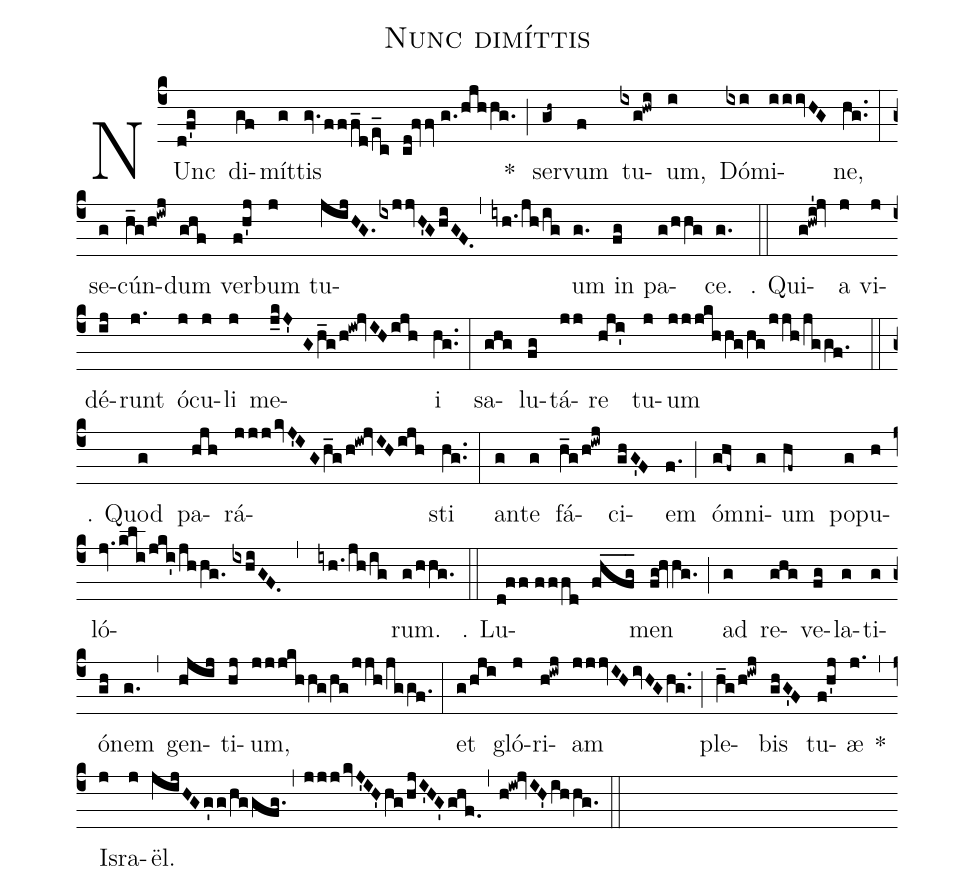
name:Nunc dimíttis;
%%
(c4) NUnc(d!f'g) di(gf)mít(g)tis(gv.fff_d!/e_c cd!fvv!//g.!/hjhhg.) *(;)
ser(gh~)vum(f) tu(ixg!hwi)um,(i) Dó(ixi)mi(iiivHG)ne,(hg..) (:)
se(g)cún(h_g!/h!iwj)dum(ghf) ver(f!h'j)bum(j) tu(jijHG.!/ixjjvH'GhiGF.,iyh.!/jh!/ig)um(g.) in(fg) pa(g!/hhg)ce.(g.) (::)

℣. Qui(g!hwi'!jv)a(j) vi(j)dé(ij)runt(j.) ó(j)cu(j)li(j) me(j_kJ'G!/h_g!/h!iw!jvIHijh)i(hg..) (:)
sa(ghg)lu(fg)tá(jj)re(hji') tu(j)um(jjjkhhg!/hg!/jjh!/jggf.) (::)

℣. Quod(g) pa(hjh)rá(jjjkvJ'IG!/h_g!/h!iw!jvIHijh)sti(hg..) (:)
an(g)te(g) fá(h_g!/h!iwj)ci(ghG'F)em(f.) (;)
ó(ghf~)mni(g)um(hf~) po(g)pu(h)ló(jv.kli/jki'!/jhhg.//ixhiGF.,iyh.!/jh!/ig)rum.(g!/hhg.) (::)

℣. Lu(d!ff!//fffd! fhfg___)men(fg!hvhg.) (;)
ad(g) re(ghg)ve(fg)la(g)ti(g)ó(gh)nem(g.) (,)
gen(hjij)ti(hj)um,(jjjkhhg!/hg!/jjh!/jggf.) (:)
et(g!/hji) gló(j)ri(h!iwj)am(jjjvIHivHGhg..) (;)
ple(h_g!/h!iwj)bis(ghG'F) tu(f!h'j)æ(j.) *(,)
Is(j)ra(j)ël.(jijHGg'g!/hggfg.,jjjkvJ'IH'hg/hjI'HG'ghf.,h!iw!jvIH'ihhg.) (::)
